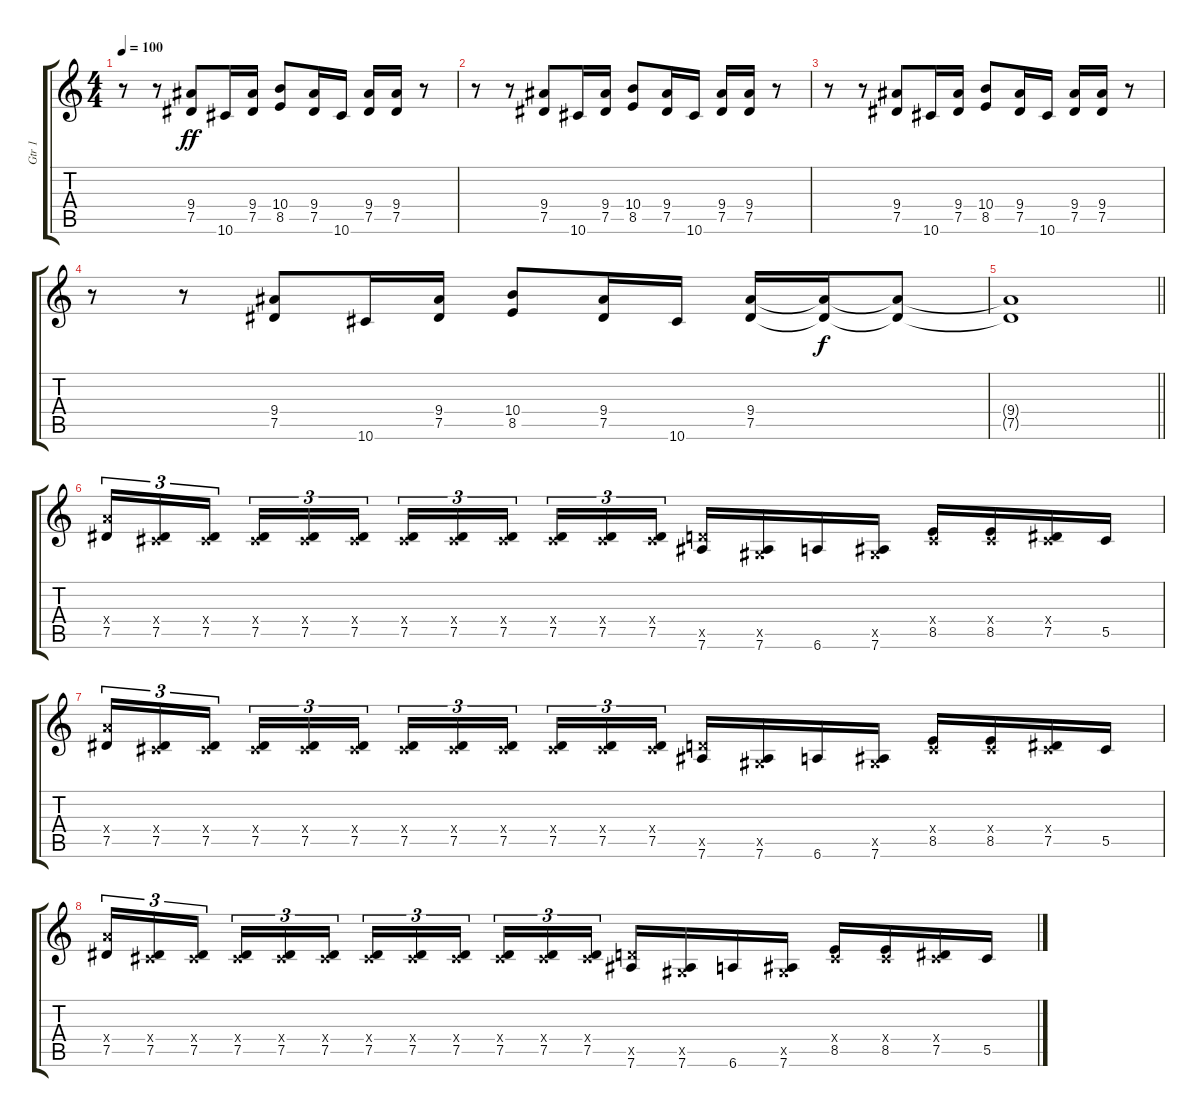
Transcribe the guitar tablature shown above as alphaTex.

\track ("Gtr 1     (Andres)" "Gtr 1     ") {instrument distortionguitar}
\staff {score tabs}
\tuning (Eb4 Bb3 Gb3 Db3 Ab2 Eb2) {hide}
\ts (4 4)
\tempo 100
\clef g2
\ks c
r.8{dy ff instrument distortionguitar} r.8 (9.4 7.5).8 10.6.16 (9.4 7.5).16 (10.4 8.5).8 (9.4 7.5).16 10.6.16 (9.4 7.5).16 (9.4 7.5).16 r.8 |
r.8 r.8 (9.4 7.5).8 10.6.16 (9.4 7.5).16 (10.4 8.5).8 (9.4 7.5).16 10.6.16 (9.4 7.5).16 (9.4 7.5).16 r.8 |
r.8 r.8 (9.4 7.5).8 10.6.16 (9.4 7.5).16 (10.4 8.5).8 (9.4 7.5).16 10.6.16 (9.4 7.5).16 (9.4 7.5).16 r.8 |
r.8 r.8 (9.4 7.5).8 10.6.16 (9.4 7.5).16 (10.4 8.5).8 (9.4 7.5).16 10.6.16 (9.4 7.5).16 (9.4{t} 7.5{t}).16{dy f} (9.4{t} 7.5{t}).8 |
\barLineRight lightlight
(9.4{t} 7.5{t}).1 |
(8.4{x} 7.5).16{tu (3 2)} (0.4{x} 7.5).16{tu (3 2)} (0.4{x} 7.5).16{tu (3 2)} (0.4{x} 7.5).16{tu (3 2)} (0.4{x} 7.5).16{tu (3 2)} (0.4{x} 7.5).16{tu (3 2)} (0.4{x} 7.5).16{tu (3 2)} (0.4{x} 7.5).16{tu (3 2)} (0.4{x} 7.5).16{tu (3 2)} (0.4{x} 7.5).16{tu (3 2)} (0.4{x} 7.5).16{tu (3 2)} (0.4{x} 7.5).16{tu (3 2)} (6.5{x} 7.6).16 (0.5{x} 7.6).16 6.6.16 (0.5{x} 7.6).16 (0.4{x} 8.5).16 (0.4{x} 8.5).16 (0.4{x} 7.5).16 5.5.16 |
(8.4{x} 7.5).16{tu (3 2)} (0.4{x} 7.5).16{tu (3 2)} (0.4{x} 7.5).16{tu (3 2)} (0.4{x} 7.5).16{tu (3 2)} (0.4{x} 7.5).16{tu (3 2)} (0.4{x} 7.5).16{tu (3 2)} (0.4{x} 7.5).16{tu (3 2)} (0.4{x} 7.5).16{tu (3 2)} (0.4{x} 7.5).16{tu (3 2)} (0.4{x} 7.5).16{tu (3 2)} (0.4{x} 7.5).16{tu (3 2)} (0.4{x} 7.5).16{tu (3 2)} (6.5{x} 7.6).16 (0.5{x} 7.6).16 6.6.16 (0.5{x} 7.6).16 (0.4{x} 8.5).16 (0.4{x} 8.5).16 (0.4{x} 7.5).16 5.5.16 |
(8.4{x} 7.5).16{tu (3 2)} (0.4{x} 7.5).16{tu (3 2)} (0.4{x} 7.5).16{tu (3 2)} (0.4{x} 7.5).16{tu (3 2)} (0.4{x} 7.5).16{tu (3 2)} (0.4{x} 7.5).16{tu (3 2)} (0.4{x} 7.5).16{tu (3 2)} (0.4{x} 7.5).16{tu (3 2)} (0.4{x} 7.5).16{tu (3 2)} (0.4{x} 7.5).16{tu (3 2)} (0.4{x} 7.5).16{tu (3 2)} (0.4{x} 7.5).16{tu (3 2)} (6.5{x} 7.6).16 (0.5{x} 7.6).16 6.6.16 (0.5{x} 7.6).16 (0.4{x} 8.5).16 (0.4{x} 8.5).16 (0.4{x} 7.5).16 5.5.16
